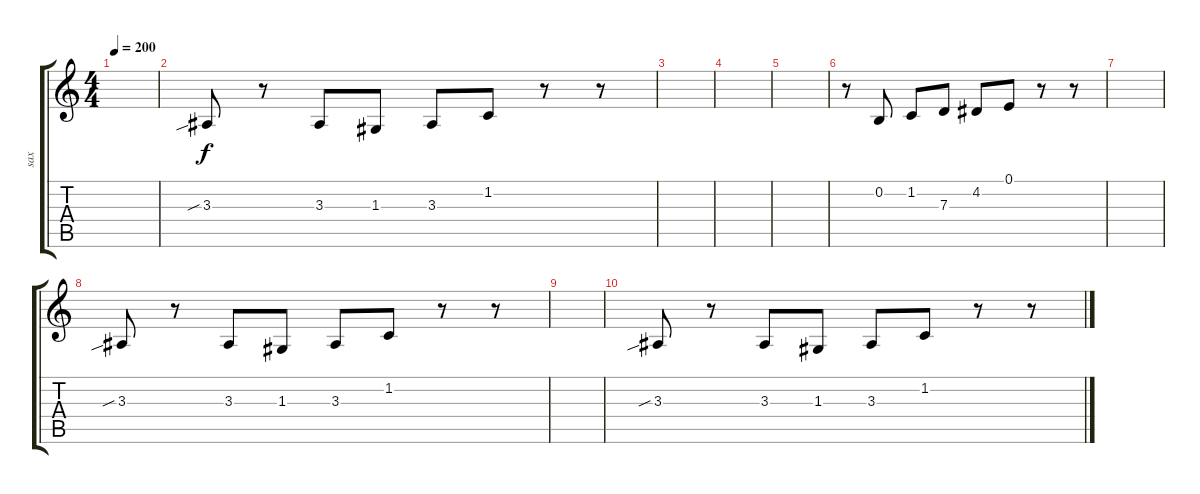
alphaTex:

\track ("sax" "sax") {instrument tenorsax}
\staff {score tabs}
\tuning (E4 B3 G3 D3 A2 E2) {hide}
\ts (4 4)
\tempo 200
\clef g2
\ks c
|
3.3{sib}.8 r.8 3.3.8 1.3.8 3.3.8 1.2.8 r.8 r.8 |
|
|
|
r.8 0.2.8 1.2.8 7.3.8 4.2.8 0.1.8 r.8 r.8 |
|
3.3{sib}.8 r.8 3.3.8 1.3.8 3.3.8 1.2.8 r.8 r.8 |
|
3.3{sib}.8 r.8 3.3.8 1.3.8 3.3.8 1.2.8 r.8 r.8
